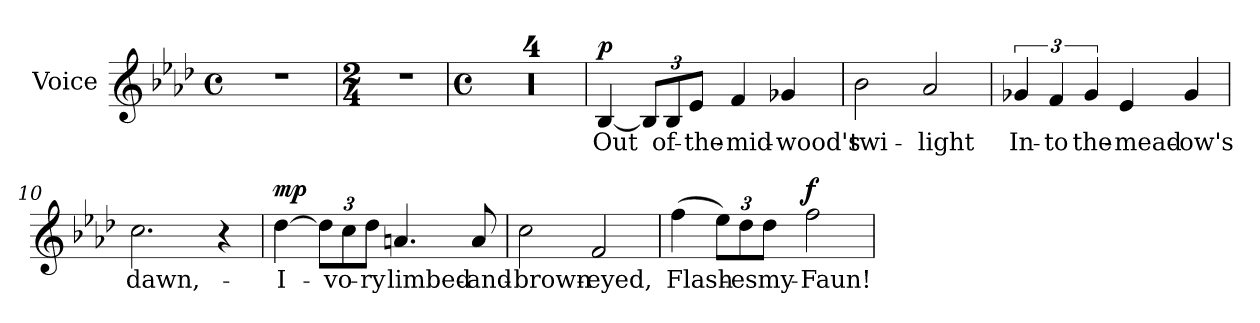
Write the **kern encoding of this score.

**kern	**text	**dynam
*part1	*part1	*part1
*staff1	*staff1	*staff1
*I"Voice	*	*
*I'Vo.	*	*
*clefG2	*	*
*k[b-e-a-d-]	*	*
*M4/4	*	*
*met(c)	*	*
=1	=1	=1
1r	.	.
=2	=2	=2
*M2/4	*	*
2r	.	.
=3	=3	=3
*M4/4	*	*
*met(c)	*	*
1r	.	.
=4	=4	=4
1r	.	.
=5	=5	=5
1r	.	.
=6	=6	=6
1r	.	.
=7	=7	=7
!	!	!LO:DY:a
[4B-/	Out	p
12B-/L]	.	.
12B-/	-of-	.
12e-/J	-the-	.
4f/	mid-	.
4g-X/	-wood's	.
!!LO:LB:g=z
=8	=8	=8
2b-\	twi-	.
2a-/	-light	.
=9	=9	=9
6g-X/	In-	.
6f/	-to	.
6g-/	-the-	.
4e-/	mead-	.
4g-/	-ow's	.
=10	=10	=10
2.cc\	-dawn,-	.
4r	.	.
!!LO:LB:g=z
=11	=11	=11
!	!	!LO:DY:a
[4dd-\	I-	mp
12dd-\L]	.	.
12cc\	-vo-	.
12dd-\J	-ry	.
4.an/	-limbed-	.
8a/	-and-	.
=12	=12	=12
2cc\	brown-	.
2f/	-eyed,	.
=13	=13	=13
(>4ff\	Flash-	.
12ee-\L)	.	.
12dd-\	-es	.
12dd-\J	-my-	.
!	!	!LO:DY:a
2ff\	-Faun!-	f
=	=	=
*-	*-	*-
